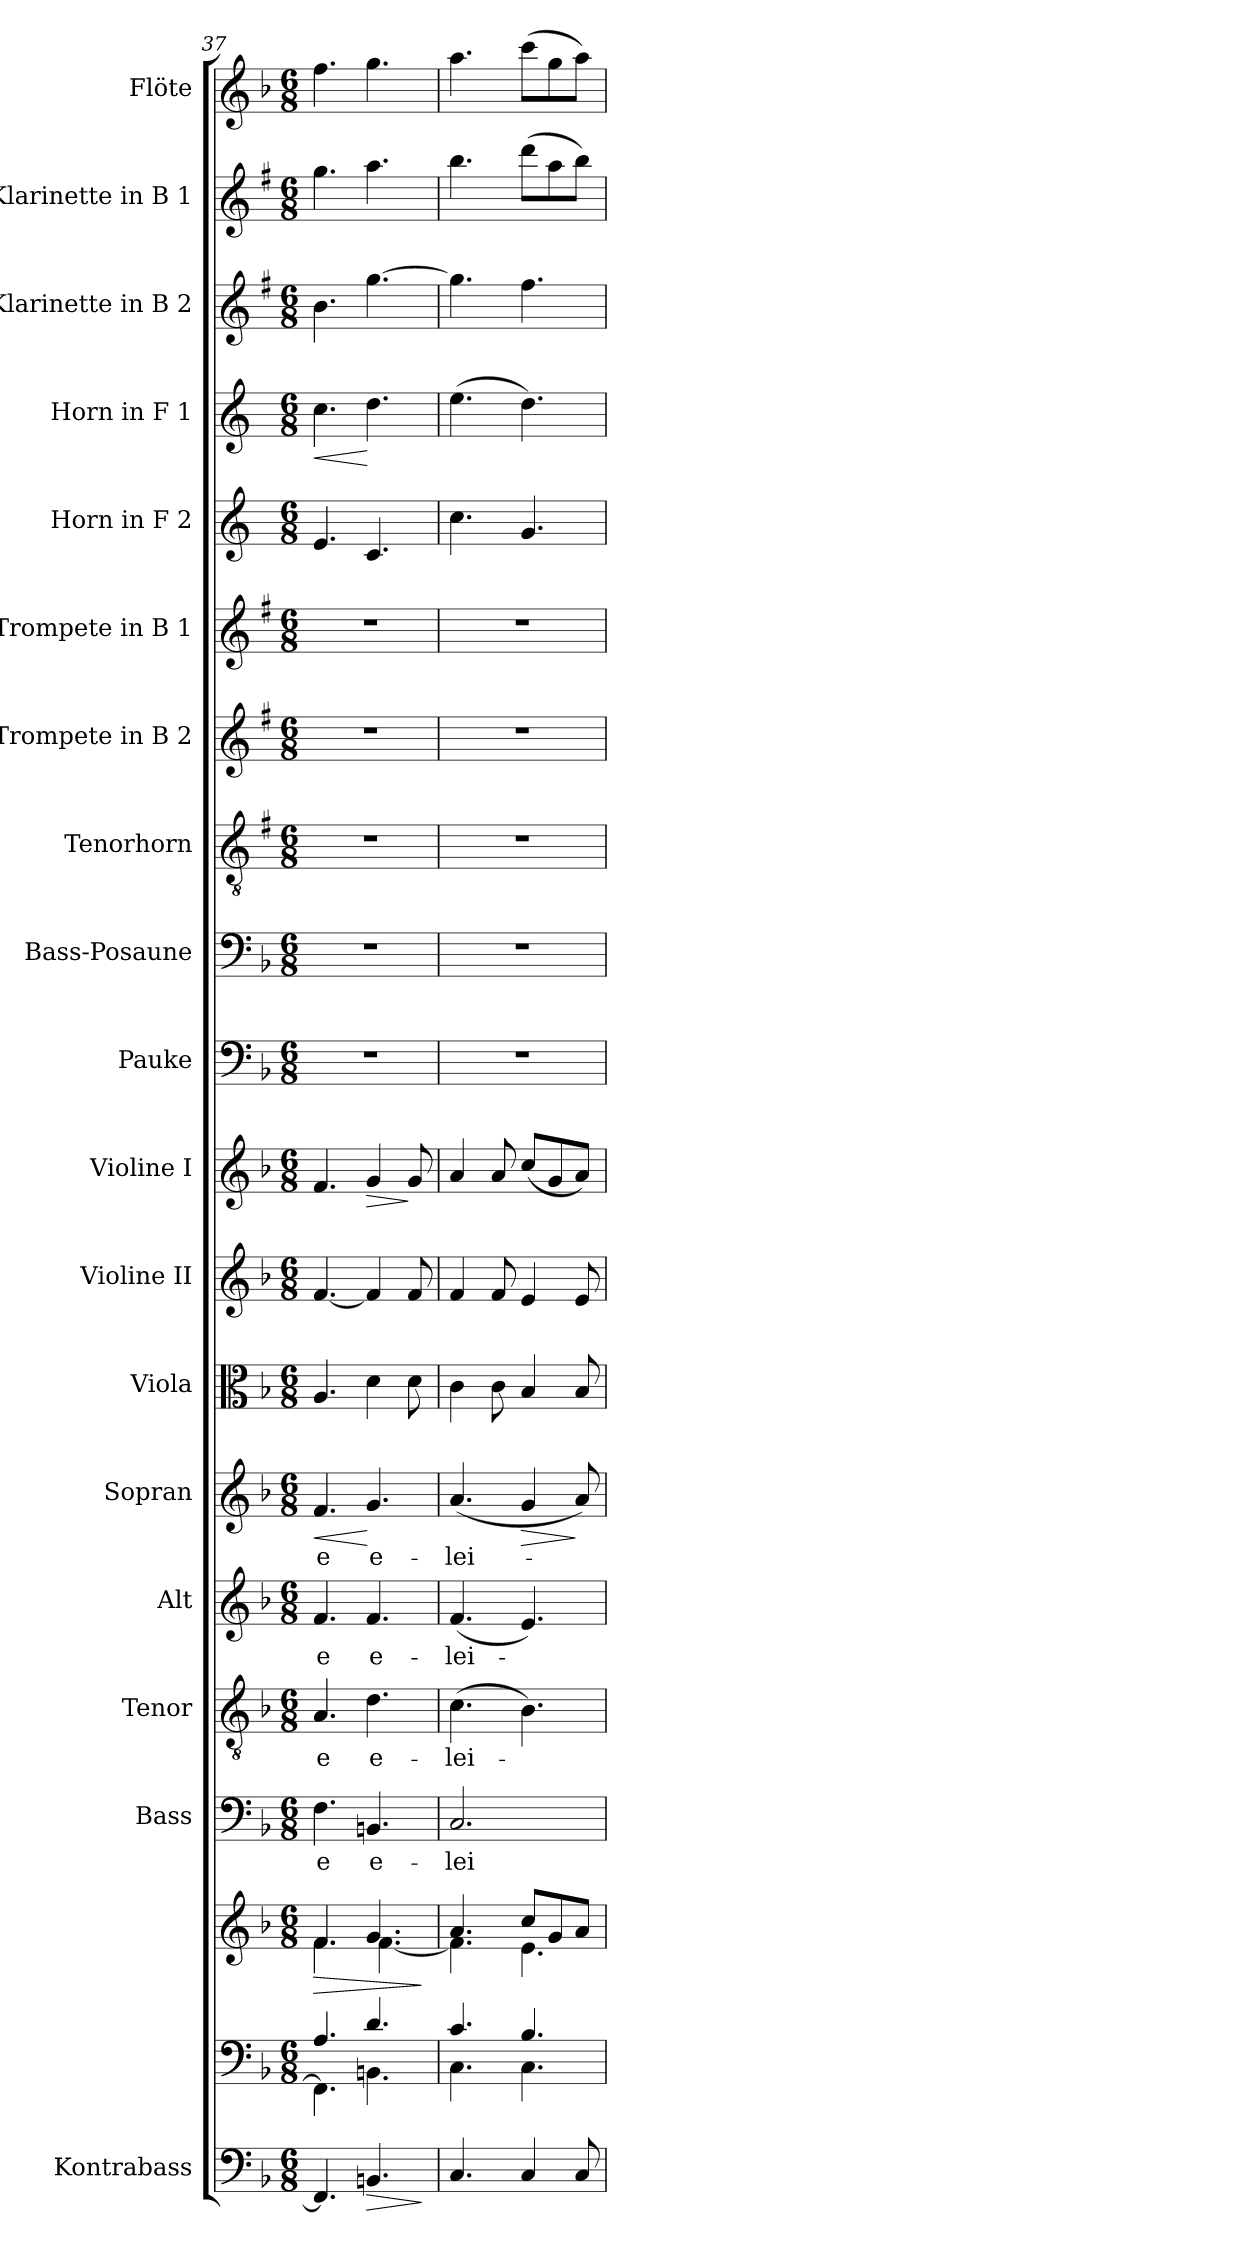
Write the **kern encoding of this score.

**kern	**dynam	**kern	**kern	**dynam	**kern	**text	**kern	**text	**kern	**text	**kern	**text	**dynam	**kern	**kern	**kern	**dynam	**kern	**kern	**kern	**kern	**kern	**kern	**kern	**dynam	**kern	**kern	**kern
*part19	*part19	*part18	*part18	*part18	*part17	*part17	*part16	*part16	*part15	*part15	*part14	*part14	*part14	*part13	*part12	*part11	*part11	*part10	*part9	*part8	*part7	*part6	*part5	*part4	*part4	*part3	*part2	*part1
*staff20	*staff20	*staff19	*staff18	*staff18/19	*staff17	*staff17	*staff16	*staff16	*staff15	*staff15	*staff14	*staff14	*staff14	*staff13	*staff12	*staff11	*staff11	*staff10	*staff9	*staff8	*staff7	*staff6	*staff5	*staff4	*staff4	*staff3	*staff2	*staff1
*I"Kontrabass	*	*	*	*	*I"Bass	*	*I"Tenor	*	*I"Alt	*	*I"Sopran	*	*	*I"Viola	*I"Violine II	*I"Violine I	*	*I"Pauke	*I"Bass-Posaune	*I"Tenorhorn	*I"Trompete in B 2	*I"Trompete in B 1	*I"Horn in F 2	*I"Horn in F 1	*	*I"Klarinette in B 2	*I"Klarinette in B 1	*I"Flöte
*I'Kb.	*	*	*	*	*I'B	*	*I'T	*	*I'A	*	*I'S	*	*	*I'Vla.	*I'Vl. II	*I'Vl. I	*	*I'Pk.	*I'B. Pos.	*I'T	*	*	*I'Hrn. 2	*I'Hrn. 1	*	*	*	*I'Fl.
*clefF4	*	*clefF4	*clefG2	*	*clefF4	*	*clefGv2	*	*clefG2	*	*clefG2	*	*	*clefC3	*clefG2	*clefG2	*	*clefF4	*clefF4	*clefGv2	*clefG2	*clefG2	*clefG2	*clefG2	*	*clefG2	*clefG2	*clefG2
*ITrd7c12	*	*	*	*	*	*	*	*	*	*	*	*	*	*	*	*	*	*	*	*ITrd1c2	*ITrd1c2	*ITrd1c2	*ITrd4c7	*ITrd4c7	*	*ITrd1c2	*ITrd1c2	*
*k[b-]	*	*k[b-]	*k[b-]	*	*k[b-]	*	*k[b-]	*	*k[b-]	*	*k[b-]	*	*	*k[b-]	*k[b-]	*k[b-]	*	*k[b-]	*k[b-]	*k[b-]	*k[b-]	*k[b-]	*k[b-]	*k[b-]	*	*k[b-]	*k[b-]	*k[b-]
*F:	*	*F:	*F:	*	*F:	*	*F:	*	*F:	*	*F:	*	*	*F:	*F:	*F:	*	*F:	*F:	*F:	*F:	*F:	*F:	*F:	*	*F:	*F:	*F:
*M6/8	*	*M6/8	*M6/8	*	*M6/8	*	*M6/8	*	*M6/8	*	*M6/8	*	*	*M6/8	*M6/8	*M6/8	*	*M6/8	*M6/8	*M6/8	*M6/8	*M6/8	*M6/8	*M6/8	*	*M6/8	*M6/8	*M6/8
=37	=37	=37	=37	=37	=37	=37	=37	=37	=37	=37	=37	=37	=37	=37	=37	=37	=37	=37	=37	=37	=37	=37	=37	=37	=37	=37	=37	=37
*	*	*^	*	*	*	*	*	*	*	*	*	*	*	*	*	*	*	*	*	*	*	*	*	*	*	*	*	*
!	!	!	!	!	!LO:HP:b	!	!LO:LY:b	!	!LO:LY:b	!	!LO:LY:b	!	!LO:LY:b	!LO:HP:b	!	!	!	!	!	!	!	!	!	!	!	!LO:HP:b	!	!	!
*	*	*	*	*^	*	*	*	*	*	*	*	*	*	*	*	*	*	*	*	*	*	*	*	*	*	*	*	*	*
4.FFF/]	.	4.A/	4.FF\]	4.f/	4.f\	>	4.F\	-e	4.A/	-e	4.f/	-e	4.f/	-e	<	4.A/	[4.f/	4.f/	.	2.r	2.r	2.r	2.r	2.r	4.A/	4.f\	<	4.a\	4.ff\	4.ff\
!	!LO:HP:b	!	!	!	!	!	!	!LO:LY:b	!	!LO:LY:b	!	!LO:LY:b	!	!LO:LY:b	!	!	!	!	!LO:HP:b	!	!	!	!	!	!	!	!	!	!	!
4.BBBn/	>	4.d/	4.BBn\	4.g/	[<4.f\	.	4.BBn/	e-	4.d\	e-	4.f/	e-	4.g/	e-	[	4d\	4f/]	4g/	>	.	.	.	.	.	4.F/	4.g\	[	[4.ff\	4.gg\	4.gg\
.	.	.	.	.	.	.	.	.	.	.	.	.	.	.	.	8d\	8f/	8g/	]	.	.	.	.	.	.	.	.	.	.	.
*	*	*v	*v	*	*	*	*	*	*	*	*	*	*	*	*	*	*	*	*	*	*	*	*	*	*	*	*	*	*	*
*	*	*	*v	*v	*	*	*	*	*	*	*	*	*	*	*	*	*	*	*	*	*	*	*	*	*	*	*	*	*
.	]	.	.	]	.	.	.	.	.	.	.	.	.	.	.	.	.	.	.	.	.	.	.	.	.	.	.	.
=38	=38	=38	=38	=38	=38	=38	=38	=38	=38	=38	=38	=38	=38	=38	=38	=38	=38	=38	=38	=38	=38	=38	=38	=38	=38	=38	=38	=38
*	*	*^	*^	*	*	*	*	*	*	*	*	*	*	*	*	*	*	*	*	*	*	*	*	*	*	*	*	*
!	!	!	!	!	!	!	!	!LO:LY:b	!	!LO:LY:b	!	!LO:LY:b	!	!LO:LY:b	!	!	!	!	!	!	!	!	!	!	!	!	!	!	!	!
4.CC/	.	4.c/	4.C\	4.a/	4.f\]	.	2.C/	-lei-	(>4.c\	-lei-	(<4.f/	-lei-	(<4.a/	-lei-	.	4c\	4f/	4a/	.	2.r	2.r	2.r	2.r	2.r	4.f\	(>4.a\	.	4.ff\]	4.aa\	4.aa\
.	.	.	.	.	.	.	.	.	.	.	.	.	.	.	.	8c\	8f/	8a/	.	.	.	.	.	.	.	.	.	.	.	.
!	!	!	!	!	!	!	!	!	!	!	!	!	!	!	!LO:HP:b	!	!	!	!	!	!	!	!	!	!	!	!	!	!	!
4CC/	.	4.B-/	4.C\	8cc/L	4.e\	.	.	.	4.B-\)	.	4.e/)	.	4g/	.	>	4B-/	4e/	(<8cc/L	.	.	.	.	.	.	4.c/	4.g\)	.	4.ee\	(>8ccc\L	(>8ccc\L
.	.	.	.	8g/	.	.	.	.	.	.	.	.	.	.	.	.	.	8g/	.	.	.	.	.	.	.	.	.	.	8gg\	8gg\
8CC/	.	.	.	8a/J	.	.	.	.	.	.	.	.	8a/)	.	]	8B-/	8e/	8a/J)	.	.	.	.	.	.	.	.	.	.	8aa\J)	8aa\J)
*	*	*v	*v	*	*	*	*	*	*	*	*	*	*	*	*	*	*	*	*	*	*	*	*	*	*	*	*	*	*	*
*	*	*	*v	*v	*	*	*	*	*	*	*	*	*	*	*	*	*	*	*	*	*	*	*	*	*	*	*	*	*
=	=	=	=	=	=	=	=	=	=	=	=	=	=	=	=	=	=	=	=	=	=	=	=	=	=	=	=	=
*-	*-	*-	*-	*-	*-	*-	*-	*-	*-	*-	*-	*-	*-	*-	*-	*-	*-	*-	*-	*-	*-	*-	*-	*-	*-	*-	*-	*-
